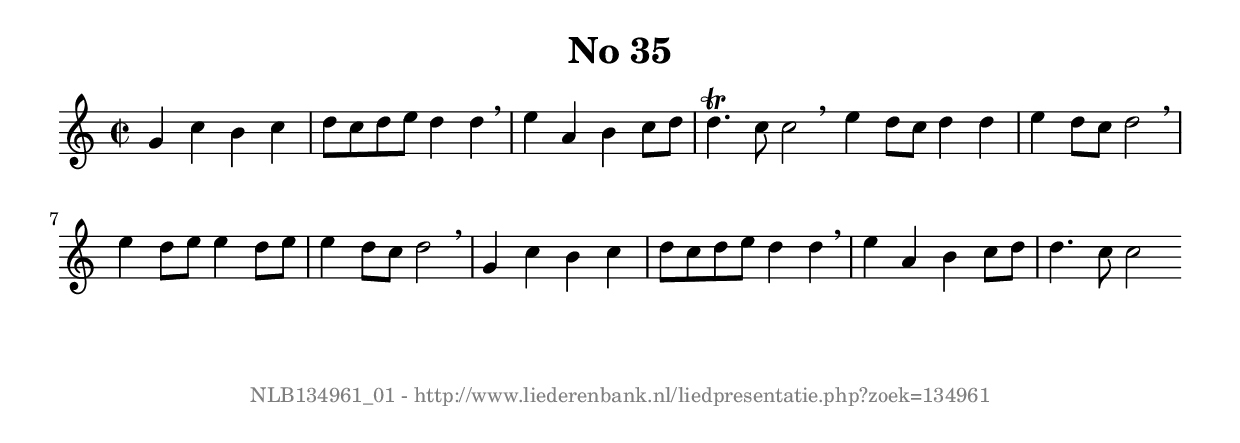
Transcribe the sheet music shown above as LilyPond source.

%
% produced by wce2krn 1.64 (7 June 2014)
%
\version"2.16"
#(append! paper-alist '(("long" . (cons (* 210 mm) (* 2000 mm)))))
#(set-default-paper-size "long")
sb = {\breathe}
mBreak = {\breathe }
bBreak = {\breathe }
x = {\once\override NoteHead #'style = #'cross }
gl=\glissando
itime={\override Staff.TimeSignature #'stencil = ##f }
ficta = {\once\set suggestAccidentals = ##t}
fine = {\once\override Score.RehearsalMark #'self-alignment-X = #1 \mark \markup {\italic{Fine}}}
dc = {\once\override Score.RehearsalMark #'self-alignment-X = #1 \mark \markup {\italic{D.C.}}}
dcf = {\once\override Score.RehearsalMark #'self-alignment-X = #1 \mark \markup {\italic{D.C. al Fine}}}
dcc = {\once\override Score.RehearsalMark #'self-alignment-X = #1 \mark \markup {\italic{D.C. al Coda}}}
ds = {\once\override Score.RehearsalMark #'self-alignment-X = #1 \mark \markup {\italic{D.S.}}}
dsf = {\once\override Score.RehearsalMark #'self-alignment-X = #1 \mark \markup {\italic{D.S. al Fine}}}
dsc = {\once\override Score.RehearsalMark #'self-alignment-X = #1 \mark \markup {\italic{D.S. al Coda}}}
pv = {\set Score.repeatCommands = #'((volta "1"))}
sv = {\set Score.repeatCommands = #'((volta "2"))}
tv = {\set Score.repeatCommands = #'((volta "3"))}
qv = {\set Score.repeatCommands = #'((volta "4"))}
xv = {\set Score.repeatCommands = #'((volta #f))}
\header{ tagline = ""
title = "No 35"
}
\score {{
\key c \major
\relative g'
{
\set melismaBusyProperties = #'()
\time 2/2
\tempo 4=120
\override Score.MetronomeMark #'transparent = ##t
\override Score.RehearsalMark #'break-visibility = #(vector #t #t #f)
g4 c b c d8 c d e d4 d \sb e a, b c8 d d4.^\trill c8 c2 \bar ":|:" \bBreak
e4 d8 c d4 d e d8 c d2 \sb e4 d8 e e4 d8 e e4 d8 c d2 \mBreak \bar "|"
g,4 c b c d8 c d e d4 d \sb e a, b c8 d d4. c8 c2 \bar ":|"
 }}
 \midi { }
 \layout {
            indent = 0.0\cm
}
}
\markup { \vspace #0 } \markup { \with-color #grey \fill-line { \center-column { \smaller "NLB134961_01 - http://www.liederenbank.nl/liedpresentatie.php?zoek=134961" } } }
